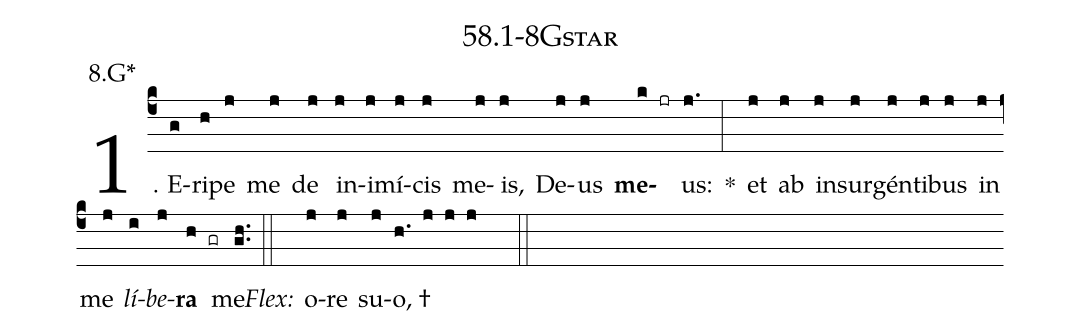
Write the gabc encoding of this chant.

name: 58.1-8Gstar;
annotation: 8.G*;
%%
(c4)1. E(g)ri(h)pe(j) me(j) de(j) in(j)i(j)mí(j)cis(j) me(j)is,(j) De(j)us(j) <b>me</b>(k jr)us:(j.) *(:) et(j) ab(j) in(j)sur(j)gén(j)ti(j)bus(j) in(j) me(j) <i>lí</i>(i)<i>be</i>(j)<b>ra</b>(h gr) me.(gh..) (::)
<i>Flex:</i>()  o(j)re(j) su(j)o, †(h. j j j  ::)
